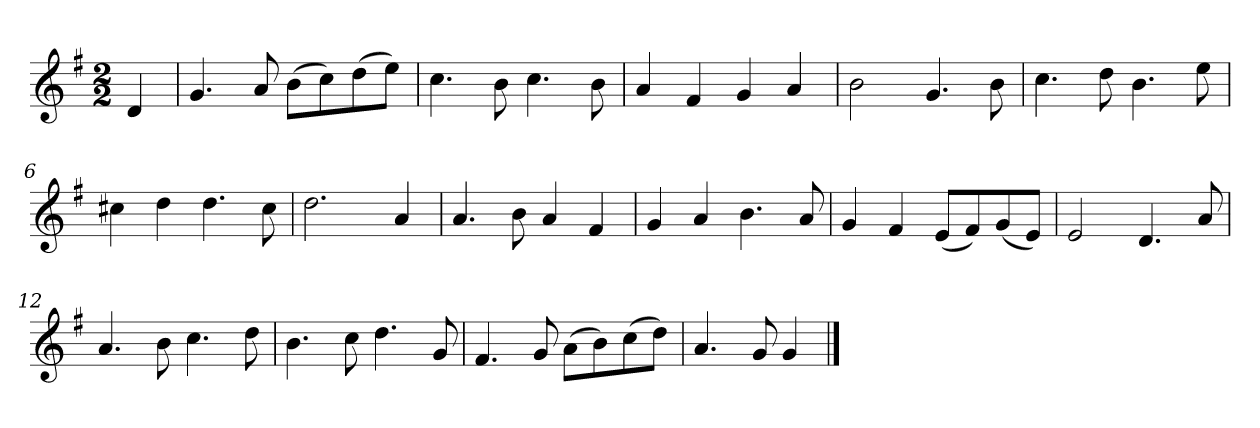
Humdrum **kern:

**kern
*part1
*staff1
*k[f#]
*M2/2
*MM120
=
4d
=1
4.g
8a
(8bL
8cc)
(8dd
8eeJ)
=2
4.cc
8b
4.cc
8b
=3
4a
4f#
4g
4a
=4
2b
4.g
8b
=5
4.cc
8dd
4.b
8ee
=6
4cc#X
4dd
4.dd
8cc#
=7
2.dd
4a
=8
4.a
8b
4a
4f#
=9
4g
4a
4.b
8a
=10
4g
4f#
(8eL
8f#)
(8g
8eJ)
=11
2e
4.d
8a
=12
4.a
8b
4.cc
8dd
=13
4.b
8cc
4.dd
8g
=14
4.f#
8g
(8aL
8b)
(8cc
8ddJ)
=15
4.a
8g
4g
==
*-
